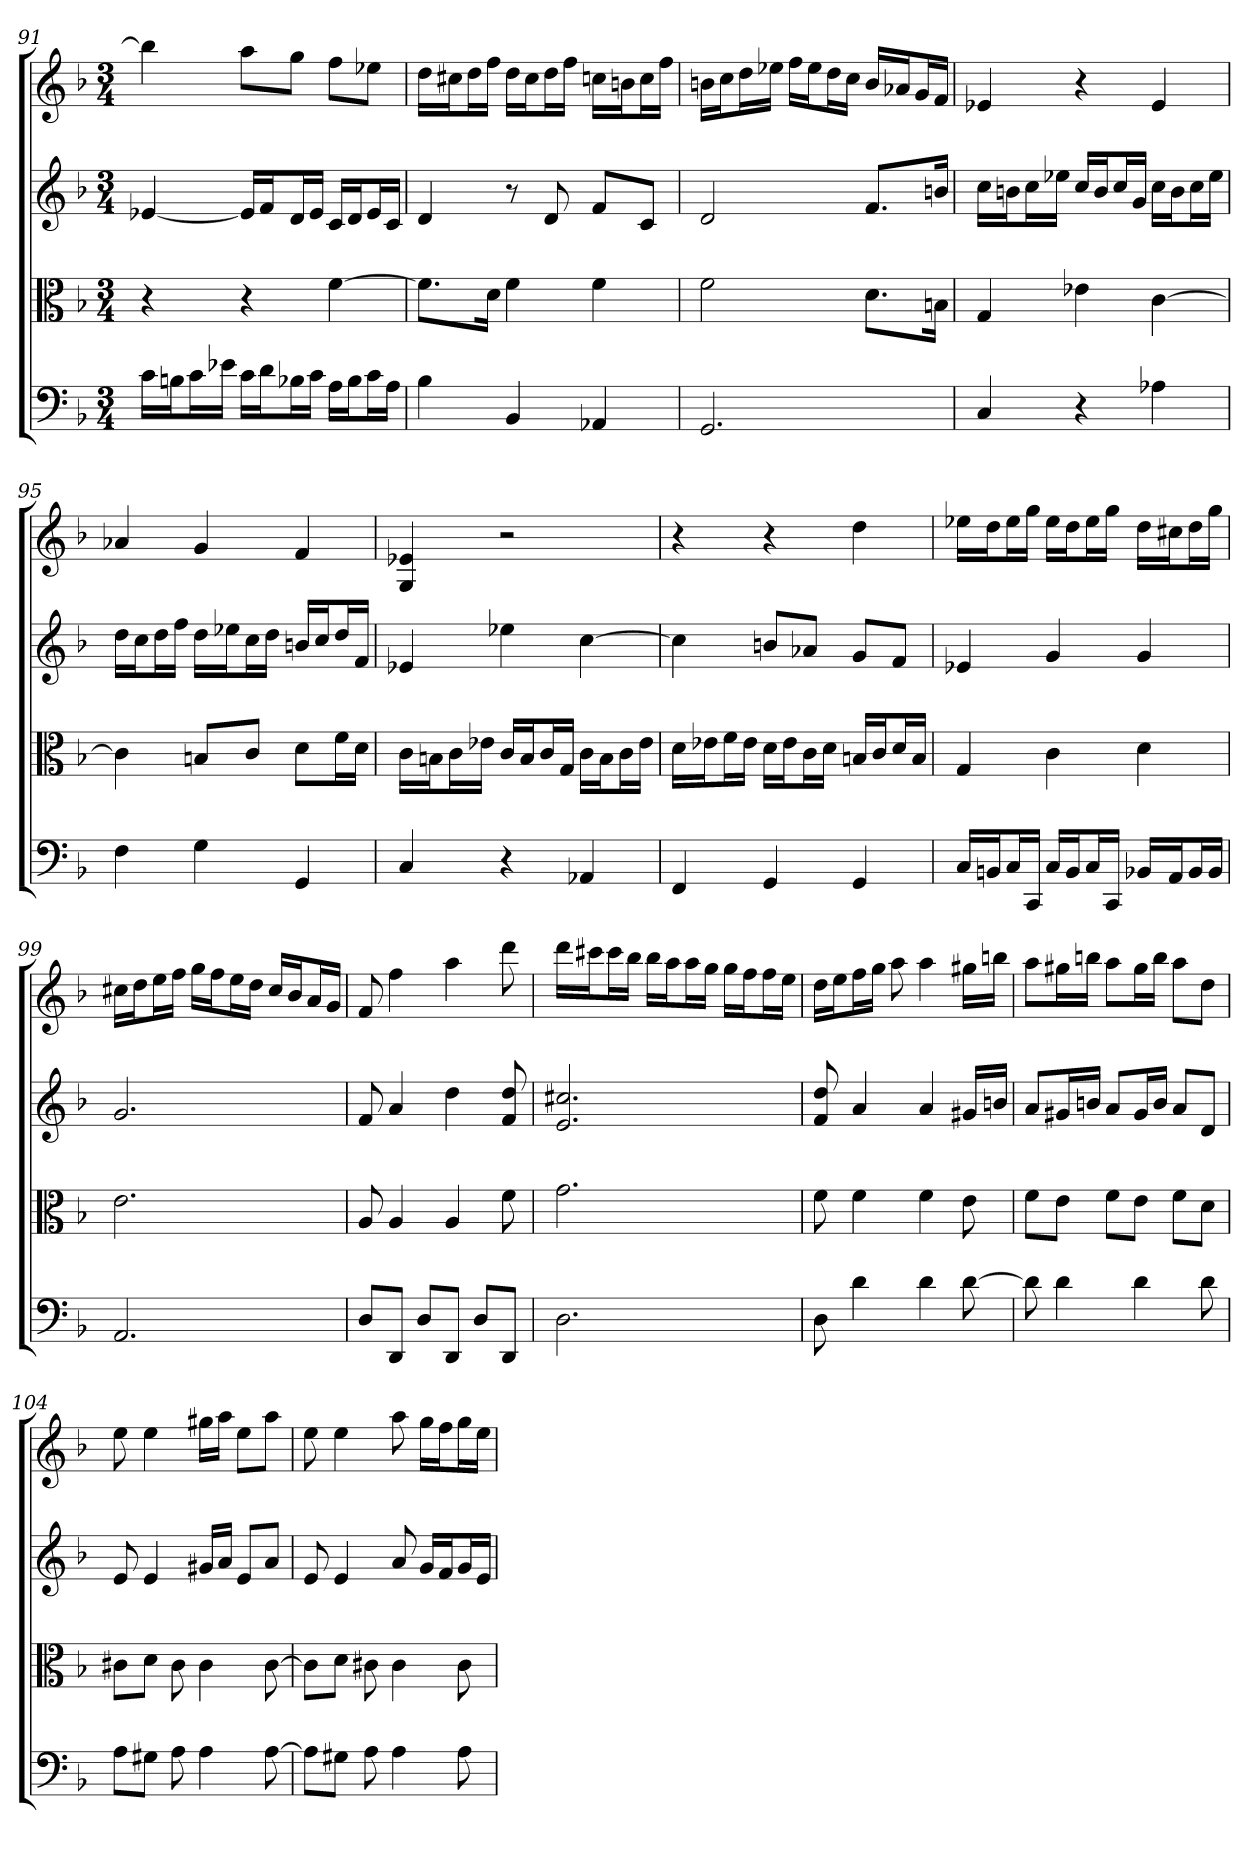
**kern	**kern	**kern	**kern
*part4	*part3	*part2	*part1
*staff4	*staff3	*staff2	*staff1
*clefF4	*clefC3	*	*
*k[b-]	*k[b-]	*k[b-]	*k[b-]
*F:	*F:	*F:	*F:
*M3/4	*M3/4	*M3/4	*M3/4
=91	=91	=91	=91
16c\LL	4r	[4e-X	4bb-]
16Bn\J	.	.	.
16c\L	.	.	.
16e-X\JJ	.	.	.
16c\LL	4r	16e-LL]	8aaL
16d\J	.	16fJ	.
16B-X\L	.	16dL	8ggJ
16c\JJ	.	16e-JJ	.
16A\LL	[4f	16cLL	8ffL
16B-\J	.	16dJ	.
16c\L	.	16e-L	8ee-XJ
16A\JJ	.	16cJJ	.
=92	=92	=92	=92
4B-	8.f\L]	4d	16ddLL
.	.	.	16cc#XJ
.	.	.	16ddL
.	16d\Jk	.	16ffJJ
4BB-	4f	8r	16ddLL
.	.	.	16cc#J
.	.	8d	16ddL
.	.	.	16ffJJ
4AA-X	4f	8fL	16ccnLL
.	.	.	16bnJ
.	.	8cJ	16ccL
.	.	.	16ffJJ
=93	=93	=93	=93
2.GG	2f	2d	16bnLL
.	.	.	16ccJ
.	.	.	16ddL
.	.	.	16ee-XJJ
.	.	.	16ffLL
.	.	.	16ee-J
.	.	.	16ddL
.	.	.	16ccJJ
.	8.d\L	8.fL	16bLL
.	.	.	16a-XJ
.	.	.	16gL
.	16Bn\Jk	16bnJk	16fJJ
=94	=94	=94	=94
4C	4G	16ccLL	4e-X
.	.	16bnJ	.
.	.	16ccL	.
.	.	16ee-XJJ	.
4r	4e-X	16ccLL	4r
.	.	16bJ	.
.	.	16ccL	.
.	.	16gJJ	.
4A-X	[4c	16ccLL	4e-
.	.	16bJ	.
.	.	16ccL	.
.	.	16ee-JJ	.
=95	=95	=95	=95
4F	4c]	16ddLL	4a-X
.	.	16ccJ	.
.	.	16ddL	.
.	.	16ffJJ	.
4G	8Bn/L	16ddLL	4g
.	.	16ee-XJ	.
.	8c/J	16ccL	.
.	.	16ddJJ	.
4GG	8d\L	16bnLL	4f
.	.	16ccJ	.
.	16f\L	16ddL	.
.	16d\JJ	16fJJ	.
=96	=96	=96	=96
4C	16c\LL	4e-X	4G 4e-X
.	16Bn\J	.	.
.	16c\L	.	.
.	16e-X\JJ	.	.
4r	16c/LL	4ee-X	2r
.	16B/J	.	.
.	16c/L	.	.
.	16G/JJ	.	.
4AA-X	16c\LL	[4cc	.
.	16B\J	.	.
.	16c\L	.	.
.	16e-\JJ	.	.
=97	=97	=97	=97
4FF	16d\LL	4cc]	4r
.	16e-X\J	.	.
.	16f\L	.	.
.	16e-\JJ	.	.
4GG	16d\LL	8bnL	4r
.	16e-\J	.	.
.	16c\L	8a-XJ	.
.	16d\JJ	.	.
4GG	16Bn/LL	8gL	4dd
.	16c/J	.	.
.	16d/L	8fJ	.
.	16B/JJ	.	.
=98	=98	=98	=98
16C/LL	4G	4e-X	16ee-XLL
16BBn/J	.	.	16ddJ
16C/L	.	.	16ee-L
16CC/JJ	.	.	16ggJJ
16C/LL	4c	4g	16ee-LL
16BB/J	.	.	16ddJ
16C/L	.	.	16ee-L
16CC/JJ	.	.	16ggJJ
16BB-X/LL	4d	4g	16ddLL
16AA/J	.	.	16cc#XJ
16BB-/L	.	.	16ddL
16BB-/JJ	.	.	16ggJJ
=99	=99	=99	=99
2.AA	2.e	2.g	16cc#XLL
.	.	.	16ddJ
.	.	.	16eeL
.	.	.	16ffJJ
.	.	.	16ggLL
.	.	.	16ffJ
.	.	.	16eeL
.	.	.	16ddJJ
.	.	.	16cc#LL
.	.	.	16b-J
.	.	.	16aL
.	.	.	16gJJ
=100	=100	=100	=100
8D/L	8A	8f	8f
8DD/J	4A	4a	4ff
8D/L	.	.	.
8DD/J	4A	4dd	4aa
8D/L	.	.	.
8DD/J	8f	8f 8dd	8ddd
=101	=101	=101	=101
2.D	2.g	2.e 2.cc#X	16dddLL
.	.	.	16ccc#XJ
.	.	.	16ccc#L
.	.	.	16bb-JJ
.	.	.	16bb-LL
.	.	.	16aaJ
.	.	.	16aaL
.	.	.	16ggJJ
.	.	.	16ggLL
.	.	.	16ffJ
.	.	.	16ffL
.	.	.	16eeJJ
=102	=102	=102	=102
8D	8f	8f 8dd	16ddLL
.	.	.	16eeJ
4d	4f	4a	16ffL
.	.	.	16ggJJ
.	.	.	8aa
4d	4f	4a	4aa
[8d	8e	16g#XLL	16gg#XLL
.	.	16bnJJ	16bbnJJ
=103	=103	=103	=103
8d]	8f\L	8aL	8aaL
4d	8e\J	16g#XL	16gg#XL
.	.	16bnJJ	16bbnJJ
.	8f\L	8aL	8aaL
4d	8e\J	16g#L	16gg#L
.	.	16bJJ	16bbJJ
.	8f\L	8aL	8aaL
8d	8d\J	8dJ	8ddJ
=104	=104	=104	=104
8A\L	8c#X\L	8e	8ee
8G#X\J	8d\J	4e	4ee
8A	8c#	.	.
4A	4c#	16g#XLL	16gg#XLL
.	.	16aJJ	16aaJJ
.	.	8eL	8eeL
[8A	[8c#	8aJ	8aaJ
=105	=105	=105	=105
8A\L]	8c#\L]	8e	8ee
8G#X\J	8d\J	4e	4ee
8A	8c#X	.	.
4A	4c#	8a	8aa
.	.	16gLL	16ggLL
.	.	16fJ	16ffJ
8A	8c#	16gL	16ggL
.	.	16eJJ	16eeJJ
=	=	=	=
*-	*-	*-	*-
